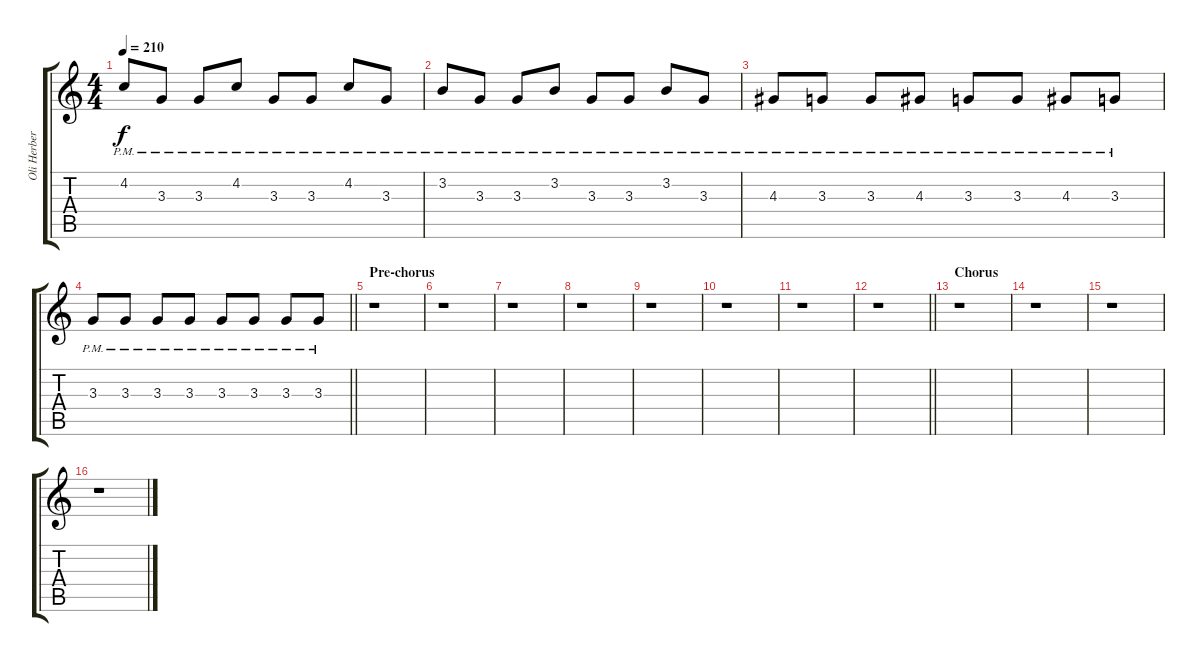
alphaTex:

\track ("Oli Herbert (Harmony)" "Oli Herber") {instrument overdrivenguitar}
\staff {score tabs}
\tuning (Db4 Ab3 E3 B2 Gb2 Db2) {hide}
\ts (4 4)
\tempo 210
\clef g2
\ks c
4.2{pm}.8{dy f} 3.3{pm}.8 3.3{pm}.8 4.2{pm}.8 3.3{pm}.8 3.3{pm}.8 4.2{pm}.8 3.3{pm}.8 |
3.2{pm}.8 3.3{pm}.8 3.3{pm}.8 3.2{pm}.8 3.3{pm}.8 3.3{pm}.8 3.2{pm}.8 3.3{pm}.8 |
4.3{pm}.8 3.3{pm}.8 3.3{pm}.8 4.3{pm}.8 3.3{pm}.8 3.3{pm}.8 4.3{pm}.8 3.3{pm}.8 |
\barLineRight lightlight
3.3{pm}.8 3.3{pm}.8 3.3{pm}.8 3.3{pm}.8 3.3{pm}.8 3.3{pm}.8 3.3{pm}.8 3.3{pm}.8 |
\section ("" "Pre-chorus")
r.1 |
r.1 |
r.1 |
r.1 |
r.1 |
r.1 |
r.1 |
\barLineRight lightlight
r.1 |
\section ("" "Chorus")
r.1 |
r.1 |
r.1 |
r.1
